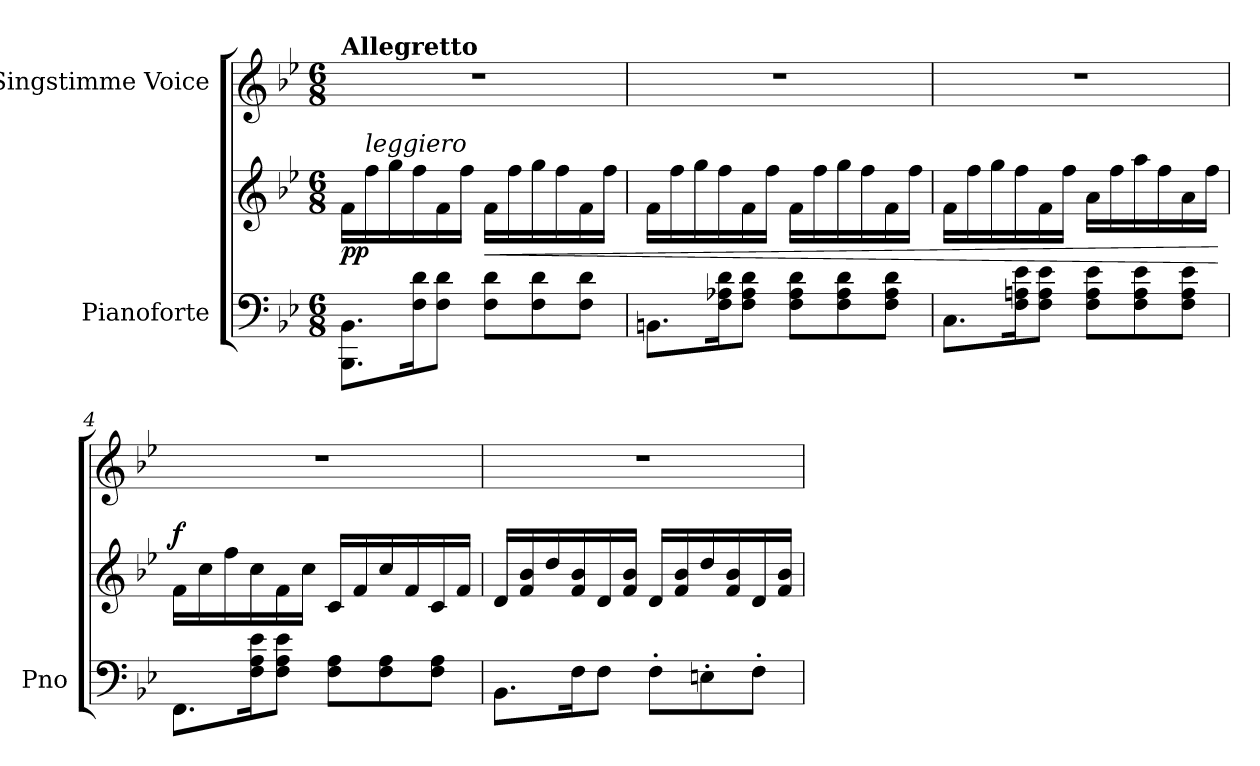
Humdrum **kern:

**kern	**kern	**dynam	**kern
*part2	*part2	*part2	*part1
*staff3	*staff2	*staff2/3	*staff1
*I"Pianoforte	*	*	*I"Singstimme Voice
*I'Pno	*	*	*
*clefF4	*clefG2	*	*clefG2
*k[b-e-]	*k[b-e-]	*	*k[b-e-]
*M6/8	*M6/8	*	*M6/8
=1	=1	=1	=1
!	!	!	!LO:TX:a:B:t=Allegretto
!	!	!LO:DY:b	!
8.BBB-\ 8.BB-\L	16f\LL	pp	2.r
!	!LO:TX:a:i:t=leggiero	!	!
.	16ff\	.	.
.	16gg\	.	.
16F\ 16d\K	16ff\	.	.
8F\ 8d\J	16f\	.	.
.	16ff\JJ	.	.
!	!	!LO:HP:b	!
8F\ 8d\L	16f\LL	<	.
.	16ff\	.	.
8F\ 8d\	16gg\	.	.
.	16ff\	.	.
8F\ 8d\J	16f\	.	.
.	16ff\JJ	.	.
=2	=2	=2	=2
8.BBn\L	16f\LL	.	2.r
.	16ff\	.	.
.	16gg\	.	.
16F\ 16A-X\ 16d\K	16ff\	.	.
8F\ 8A-\ 8d\J	16f\	.	.
.	16ff\JJ	.	.
8F\ 8A-\ 8d\L	16f\LL	.	.
.	16ff\	.	.
8F\ 8A-\ 8d\	16gg\	.	.
.	16ff\	.	.
8F\ 8A-\ 8d\J	16f\	.	.
.	16ff\JJ	.	.
!!LO:LB:g=z
=3	=3	=3	=3
8.C\L	16f\LL	.	2.r
.	16ff\	.	.
.	16gg\	.	.
16F\ 16An\ 16e-\K	16ff\	.	.
8F\ 8A\ 8e-\J	16f\	.	.
.	16ff\JJ	.	.
8F\ 8A\ 8e-\L	16a\LL	.	.
.	16ff\	.	.
8F\ 8A\ 8e-\	16aa\	.	.
.	16ff\	.	.
8F\ 8A\ 8e-\J	16a\	.	.
.	16ff\JJ	.	.
.	.	[	.
=4	=4	=4	=4
!	!	!LO:DY:a	!
8.FF\L	16f\LL	f	2.r
.	16cc\	.	.
.	16ff\	.	.
16F\ 16A\ 16e-\K	16cc\	.	.
8F\ 8A\ 8e-\J	16f\	.	.
.	16cc\JJ	.	.
8F\ 8A\L	16c/LL	.	.
.	16f/	.	.
8F\ 8A\	16cc/	.	.
.	16f/	.	.
8F\ 8A\J	16c/	.	.
.	16f/JJ	.	.
=5	=5	=5	=5
8.BB-\L	16d/LL	.	2.r
.	16f/ 16b-/	.	.
.	16dd/	.	.
16F\K	16f/ 16b-/	.	.
8F\J	16d/	.	.
.	16f/ 16b-/JJ	.	.
8F'\L	16d/LL	.	.
.	16f/ 16b-/	.	.
8En'\	16dd/	.	.
.	16f/ 16b-/	.	.
8F'\J	16d/	.	.
.	16f/ 16b-/JJ	.	.
=	=	=	=
*-	*-	*-	*-
